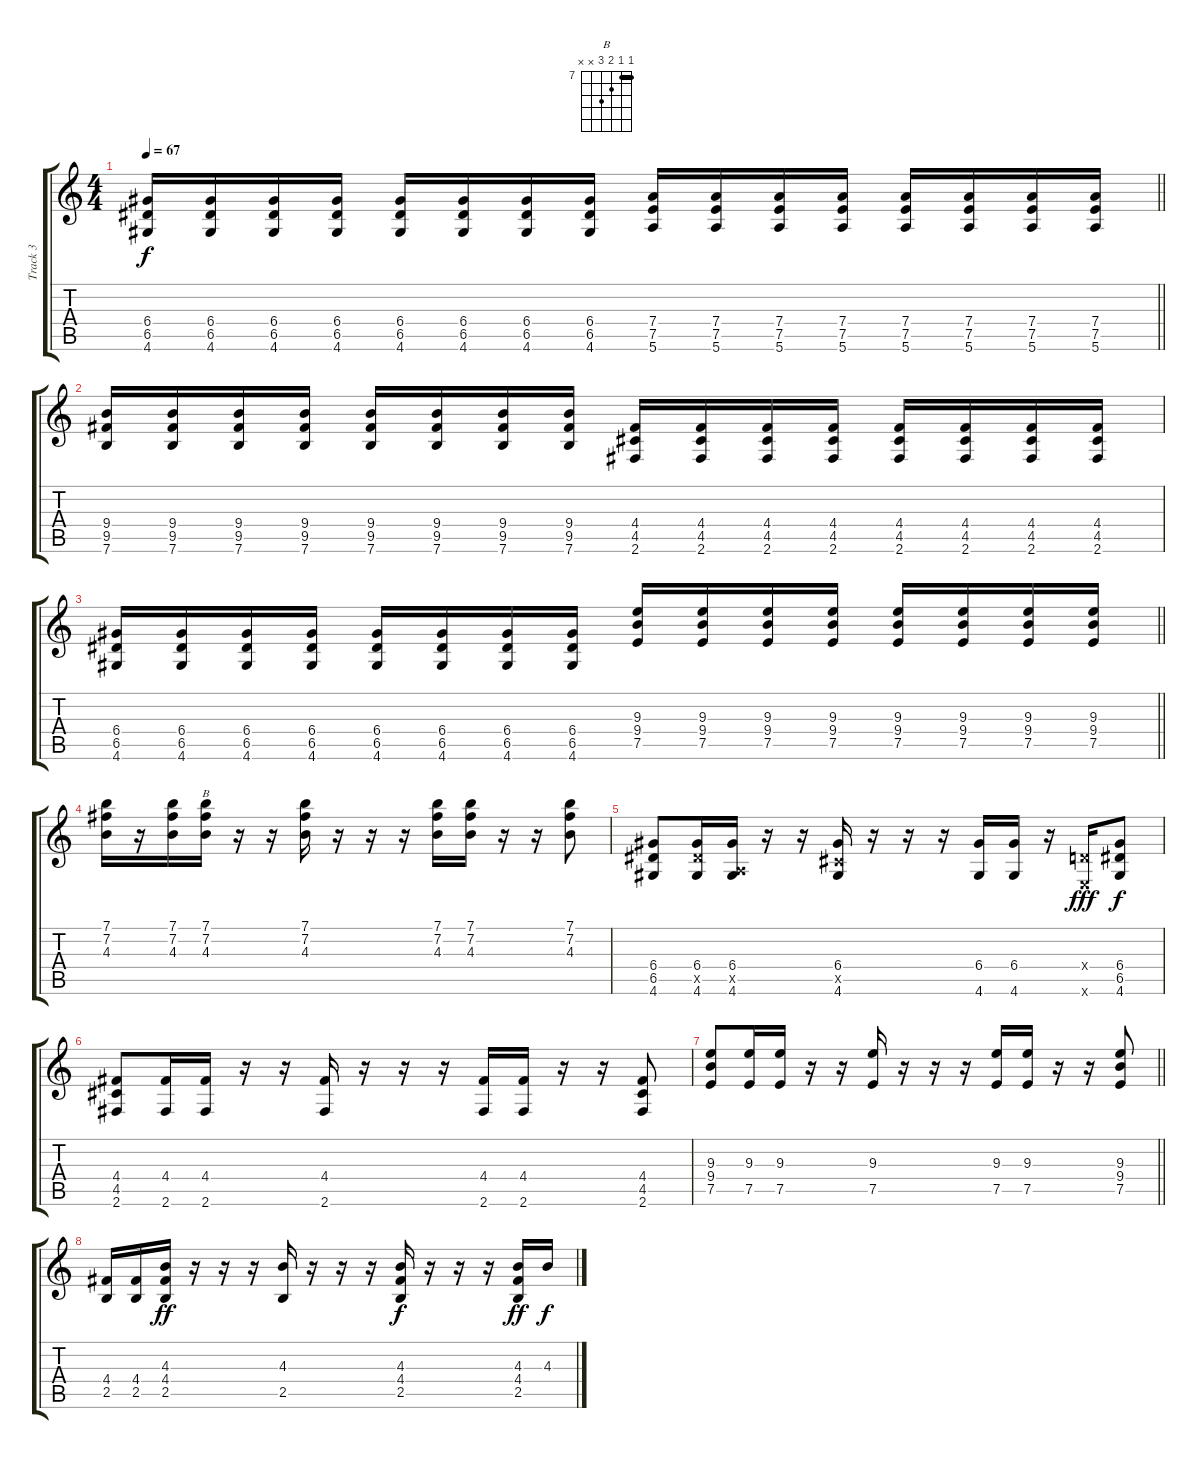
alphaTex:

\track ("Track 3" "Track 3") {instrument overdrivenguitar}
\staff {score tabs}
\tuning (E4 B3 G3 D3 A2 E2) {hide}
\chord ("B" 7 7 8 9 x x) {firstfret 7 barre 7}
\ts (4 4)
\tempo 67
\clef g2
\barLineRight lightlight
\ks c
(6.4 6.5 4.6).16{dy f} (6.4 6.5 4.6).16 (6.4 6.5 4.6).16 (6.4 6.5 4.6).16 (6.4 6.5 4.6).16 (6.4 6.5 4.6).16 (6.4 6.5 4.6).16 (6.4 6.5 4.6).16 (7.4 7.5 5.6).16 (7.4 7.5 5.6).16 (7.4 7.5 5.6).16 (7.4 7.5 5.6).16 (7.4 7.5 5.6).16 (7.4 7.5 5.6).16 (7.4 7.5 5.6).16 (7.4 7.5 5.6).16 |
\section ("" "")
(9.4 9.5 7.6).16 (9.4 9.5 7.6).16 (9.4 9.5 7.6).16 (9.4 9.5 7.6).16 (9.4 9.5 7.6).16 (9.4 9.5 7.6).16 (9.4 9.5 7.6).16 (9.4 9.5 7.6).16 (4.4 4.5 2.6).16 (4.4 4.5 2.6).16 (4.4 4.5 2.6).16 (4.4 4.5 2.6).16 (4.4 4.5 2.6).16 (4.4 4.5 2.6).16 (4.4 4.5 2.6).16 (4.4 4.5 2.6).16 |
\barLineRight lightlight
(6.4 6.5 4.6).16 (6.4 6.5 4.6).16 (6.4 6.5 4.6).16 (6.4 6.5 4.6).16 (6.4 6.5 4.6).16 (6.4 6.5 4.6).16 (6.4 6.5 4.6).16 (6.4 6.5 4.6).16 (9.3 9.4 7.5).16 (9.3 9.4 7.5).16 (9.3 9.4 7.5).16 (9.3 9.4 7.5).16 (9.3 9.4 7.5).16 (9.3 9.4 7.5).16 (9.3 9.4 7.5).16 (9.3 9.4 7.5).16 |
\section ("" "")
(7.1 7.2 4.3).16 r.16 (7.1 7.2 4.3).16 (7.1 7.2 4.3).16{ch "B"} r.16 r.16 (7.1 7.2 4.3).16 r.16 r.16 r.16 (7.1 7.2 4.3).16 (7.1 7.2 4.3).16 r.16 r.16 (7.1 7.2 4.3).8 |
(6.4 6.5 4.6).8 (6.4 6.5{x} 4.6).16 (6.4 0.5{x} 4.6).16 r.16 r.16 (6.4 4.5{x} 4.6).16 r.16 r.16 r.16 (6.4 4.6).16 (6.4 4.6).16 r.16 (0.4{x} 0.6{x}).16{dy fff} (6.4 6.5 4.6).8{dy f} |
(4.4 4.5 2.6).8 (4.4 2.6).16 (4.4 2.6).16 r.16 r.16 (4.4 2.6).16 r.16 r.16 r.16 (4.4 2.6).16 (4.4 2.6).16 r.16 r.16 (4.4 4.5 2.6).8 |
\barLineRight lightlight
(9.3 9.4 7.5).8 (9.3 7.5).16 (9.3 7.5).16 r.16 r.16 (9.3 7.5).16 r.16 r.16 r.16 (9.3 7.5).16 (9.3 7.5).16 r.16 r.16 (9.3 9.4 7.5).8 |
(4.4 2.5).16 (4.4 2.5).16 (4.3 4.4 2.5).16{dy ff} r.16 r.16 r.16 (4.3 2.5).16 r.16 r.16 r.16 (4.3 4.4 2.5).16{dy f} r.16 r.16 r.16 (4.3 4.4 2.5).16{dy ff} 4.3.16{dy f}
